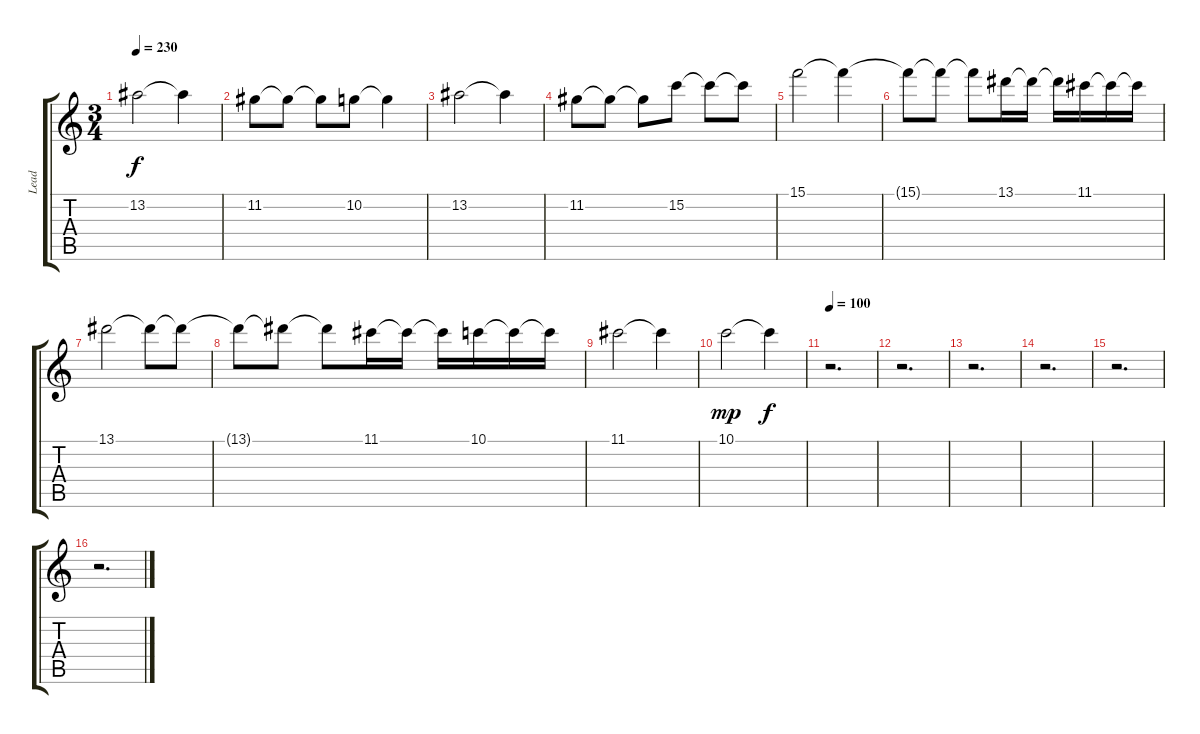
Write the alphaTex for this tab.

\track ("Lead" "Lead") {instrument distortionguitar}
\staff {score tabs}
\tuning (D4 A3 F3 C3 G2 C2) {hide}
\ts (3 4)
\tempo 230
\clef g2
\ks c
13.2.2{dy f} 13.2{t}.4 |
11.2.8 11.2{t}.8 11.2{t}.8 10.2.8 10.2{t}.4 |
13.2.2 13.2{t}.4 |
11.2.8 11.2{t}.8 11.2{t}.8 15.2.8 15.2{t}.8 15.2{t}.8 |
15.1.2 15.1{t}.4 |
15.1{t}.8 15.1{t}.8 15.1{t}.8 13.1.16 13.1{t}.16 13.1{t}.16 11.1.16 11.1{t}.16 11.1{t}.16 |
13.1.2 13.1{t}.8 13.1{t}.8 |
13.1{t}.8 13.1{t}.8 13.1{t}.8 11.1.16 11.1{t}.16 11.1{t}.16 10.1.16 10.1{t}.16 10.1{t}.16 |
11.1.2 11.1{t}.4 |
10.1.2{dy mp} 10.1{t}.4{dy f} |
\tempo 100
r.2{d} |
r.2{d} |
r.2{d} |
r.2{d} |
r.2{d} |
r.2{d}
